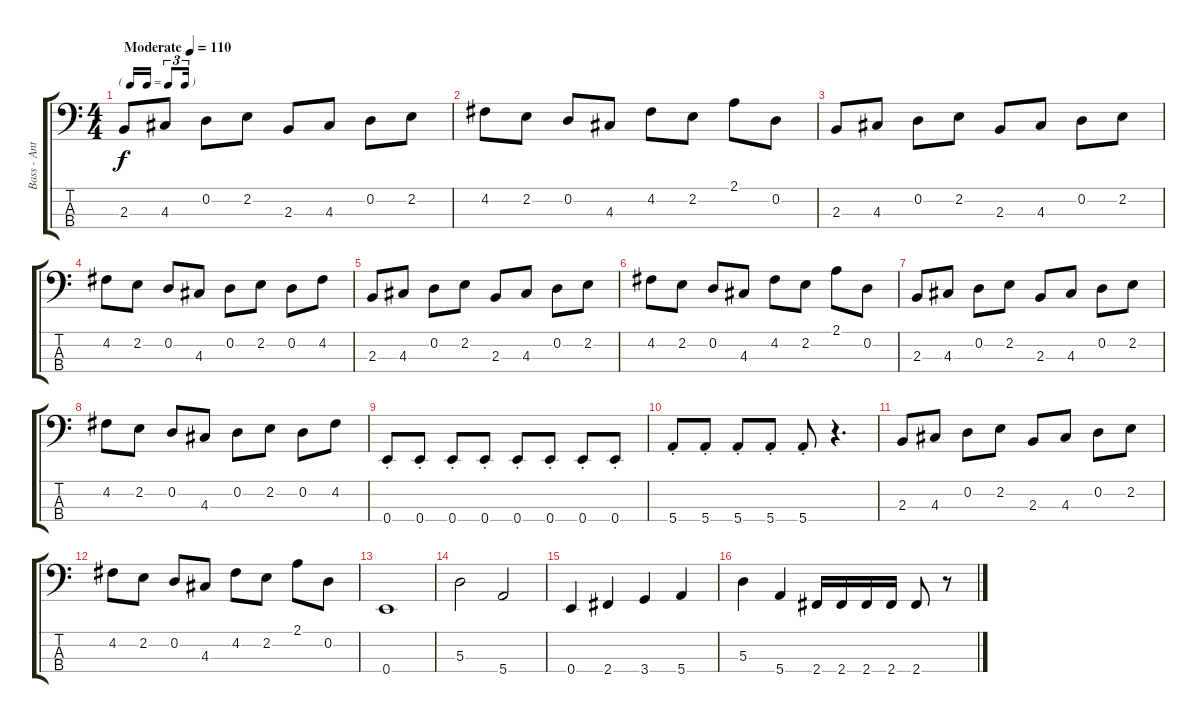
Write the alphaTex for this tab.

\track ("Bass - Anthony" "Bass - Ant") {instrument electricbassfinger}
\staff {score tabs}
\tuning (G2 D2 A1 E1) {hide}
\ts (4 4)
\tf triplet16th
\tempo (110 "Moderate")
\clef f4
\ks c
2.3.8{dy f instrument electricbassfinger} 4.3.8 0.2.8 2.2.8 2.3.8 4.3.8 0.2.8 2.2.8 |
4.2.8 2.2.8 0.2.8 4.3.8 4.2.8 2.2.8 2.1.8 0.2.8 |
2.3.8 4.3.8 0.2.8 2.2.8 2.3.8 4.3.8 0.2.8 2.2.8 |
4.2.8 2.2.8 0.2.8 4.3.8 0.2.8 2.2.8 0.2.8 4.2.8 |
2.3.8 4.3.8 0.2.8 2.2.8 2.3.8 4.3.8 0.2.8 2.2.8 |
4.2.8 2.2.8 0.2.8 4.3.8 4.2.8 2.2.8 2.1.8 0.2.8 |
2.3.8 4.3.8 0.2.8 2.2.8 2.3.8 4.3.8 0.2.8 2.2.8 |
4.2.8 2.2.8 0.2.8 4.3.8 0.2.8 2.2.8 0.2.8 4.2.8 |
0.4{st}.8 0.4{st}.8 0.4{st}.8 0.4{st}.8 0.4{st}.8 0.4{st}.8 0.4{st}.8 0.4{st}.8 |
5.4{st}.8 5.4{st}.8 5.4{st}.8 5.4{st}.8 5.4{st}.8 r.4{d} |
2.3.8 4.3.8 0.2.8 2.2.8 2.3.8 4.3.8 0.2.8 2.2.8 |
4.2.8 2.2.8 0.2.8 4.3.8 4.2.8 2.2.8 2.1.8 0.2.8 |
0.4.1 |
5.3.2 5.4.2 |
0.4.4 2.4.4 3.4.4 5.4.4 |
5.3.4 5.4.4 2.4.16 2.4.16 2.4.16 2.4.16 2.4.8 r.8
